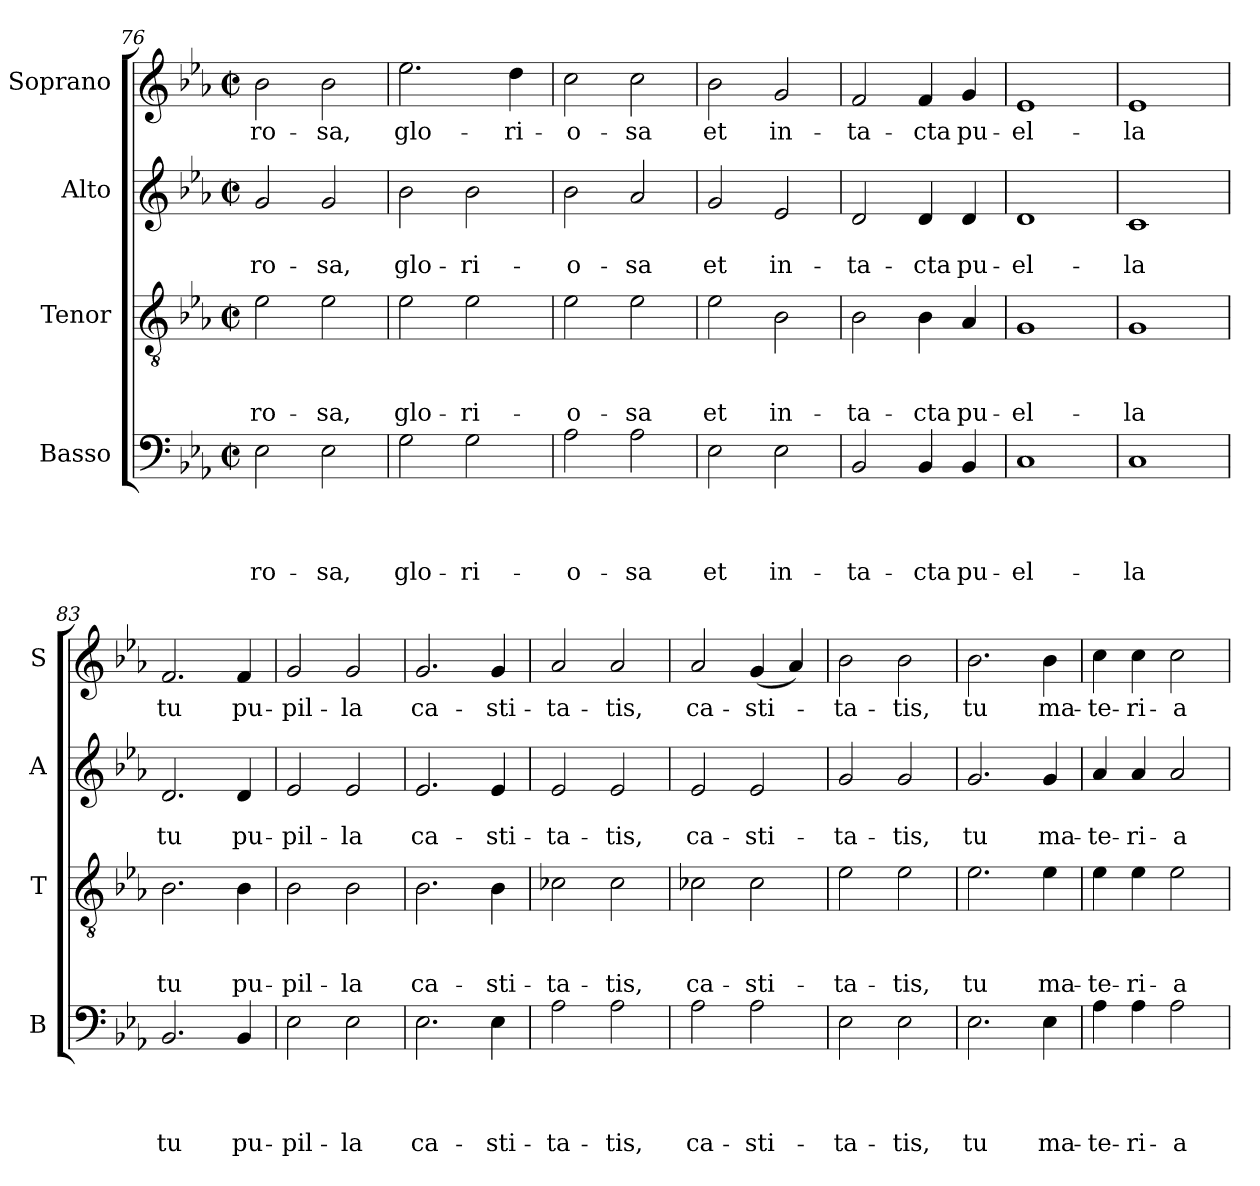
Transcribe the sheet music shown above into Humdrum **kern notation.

**kern	**text	**text	**text	**text	**kern	**text	**text	**text	**kern	**text	**text	**kern	**text
*part4	*part4	*part4	*part4	*part4	*part3	*part3	*part3	*part3	*part2	*part2	*part2	*part1	*part1
*staff4	*staff4	*staff4	*staff4	*staff4	*staff3	*staff3	*staff3	*staff3	*staff2	*staff2	*staff2	*staff1	*staff1
*I"Basso	*	*	*	*	*I"Tenor	*	*	*	*I"Alto	*	*	*I"Soprano	*
*I'B	*	*	*	*	*I'T	*	*	*	*I'A	*	*	*I'S	*
*clefF4	*	*	*	*	*clefGv2	*	*	*	*clefG2	*	*	*clefG2	*
*k[b-e-a-]	*	*	*	*	*k[b-e-a-]	*	*	*	*k[b-e-a-]	*	*	*k[b-e-a-]	*
*E-:	*	*	*	*	*E-:	*	*	*	*E-:	*	*	*E-:	*
*M2/2	*	*	*	*	*M2/2	*	*	*	*M2/2	*	*	*M2/2	*
*met(c|)	*	*	*	*	*met(c|)	*	*	*	*met(c|)	*	*	*met(c|)	*
=76	=76	=76	=76	=76	=76	=76	=76	=76	=76	=76	=76	=76	=76
!	!	!	!	!LO:LY:b	!	!	!	!LO:LY:b	!	!	!LO:LY:b	!	!LO:LY:b
2E-\	.	.	.	-ro-	2e-\	.	.	-ro-	2g/	.	-ro-	2b-\	-ro-
!	!	!	!	!LO:LY:b	!	!	!	!LO:LY:b	!	!	!LO:LY:b	!	!LO:LY:b
2E-\	.	.	.	-sa,	2e-\	.	.	-sa,	2g/	.	-sa,	2b-\	-sa,
=77	=77	=77	=77	=77	=77	=77	=77	=77	=77	=77	=77	=77	=77
!	!	!	!	!LO:LY:b	!	!	!	!LO:LY:b	!	!	!LO:LY:b	!	!LO:LY:b
2G\	.	.	.	glo-	2e-\	.	.	glo-	2b-\	.	glo-	2.ee-\	glo-
!	!	!	!	!LO:LY:b	!	!	!	!LO:LY:b	!	!	!LO:LY:b	!	!
2G\	.	.	.	-ri-	2e-\	.	.	-ri-	2b-\	.	-ri-	.	.
!	!	!	!	!	!	!	!	!	!	!	!	!	!LO:LY:b
.	.	.	.	.	.	.	.	.	.	.	.	4dd\	-ri-
=78	=78	=78	=78	=78	=78	=78	=78	=78	=78	=78	=78	=78	=78
!	!	!	!	!LO:LY:b	!	!	!	!LO:LY:b	!	!	!LO:LY:b	!	!LO:LY:b
2A-\	.	.	.	-o-	2e-\	.	.	-o-	2b-\	.	-o-	2cc\	-o-
!	!	!	!	!LO:LY:b	!	!	!	!LO:LY:b	!	!	!LO:LY:b	!	!LO:LY:b
2A-\	.	.	.	-sa	2e-\	.	.	-sa	2a-/	.	-sa	2cc\	-sa
!!LO:PB:g=z
=79	=79	=79	=79	=79	=79	=79	=79	=79	=79	=79	=79	=79	=79
!	!	!	!	!LO:LY:b	!	!	!	!LO:LY:b	!	!	!LO:LY:b	!	!LO:LY:b
2E-\	.	.	.	et	2e-\	.	.	et	2g/	.	et	2b-\	et
!	!	!	!	!LO:LY:b	!	!	!	!LO:LY:b	!	!	!LO:LY:b	!	!LO:LY:b
2E-\	.	.	.	in-	2B-\	.	.	in-	2e-/	.	in-	2g/	in-
=80	=80	=80	=80	=80	=80	=80	=80	=80	=80	=80	=80	=80	=80
!	!	!	!	!LO:LY:b	!	!	!	!LO:LY:b	!	!	!LO:LY:b	!	!LO:LY:b
2BB-/	.	.	.	-ta-	2B-\	.	.	-ta-	2d/	.	-ta-	2f/	-ta-
!	!	!	!	!LO:LY:b	!	!	!	!LO:LY:b	!	!	!LO:LY:b	!	!LO:LY:b
4BB-/	.	.	.	-cta	4B-\	.	.	-cta	4d/	.	-cta	4f/	-cta
!	!	!	!	!LO:LY:b	!	!	!	!LO:LY:b	!	!	!LO:LY:b	!	!LO:LY:b
4BB-/	.	.	.	pu-	4A-/	.	.	pu-	4d/	.	pu-	4g/	pu-
=81	=81	=81	=81	=81	=81	=81	=81	=81	=81	=81	=81	=81	=81
!	!	!	!	!LO:LY:b	!	!	!	!LO:LY:b	!	!	!LO:LY:b	!	!LO:LY:b
1C	.	.	.	-el-	1G	.	.	-el-	1d	.	-el-	1e-	-el-
=82	=82	=82	=82	=82	=82	=82	=82	=82	=82	=82	=82	=82	=82
!	!	!	!	!LO:LY:b	!	!	!	!LO:LY:b	!	!	!LO:LY:b	!	!LO:LY:b
1C	.	.	.	-la	1G	.	.	-la	1c	.	-la	1e-	-la
=83	=83	=83	=83	=83	=83	=83	=83	=83	=83	=83	=83	=83	=83
!	!	!	!	!LO:LY:b	!	!	!	!LO:LY:b	!	!	!LO:LY:b	!	!LO:LY:b
2.BB-/	.	.	.	tu	2.B-\	.	.	tu	2.d/	.	tu	2.f/	tu
!	!	!	!	!LO:LY:b	!	!	!	!LO:LY:b	!	!	!LO:LY:b	!	!LO:LY:b
4BB-/	.	.	.	pu-	4B-\	.	.	pu-	4d/	.	pu-	4f/	pu-
=84	=84	=84	=84	=84	=84	=84	=84	=84	=84	=84	=84	=84	=84
!	!	!	!	!LO:LY:b	!	!	!	!LO:LY:b	!	!	!LO:LY:b	!	!LO:LY:b
2E-\	.	.	.	-pil-	2B-\	.	.	-pil-	2e-/	.	-pil-	2g/	-pil-
!	!	!	!	!LO:LY:b	!	!	!	!LO:LY:b	!	!	!LO:LY:b	!	!LO:LY:b
2E-\	.	.	.	-la	2B-\	.	.	-la	2e-/	.	-la	2g/	-la
!!LO:LB:g=z
=85	=85	=85	=85	=85	=85	=85	=85	=85	=85	=85	=85	=85	=85
!	!	!	!	!LO:LY:b	!	!	!	!LO:LY:b	!	!	!LO:LY:b	!	!LO:LY:b
2.E-\	.	.	.	ca-	2.B-\	.	.	ca-	2.e-/	.	ca-	2.g/	ca-
!	!	!	!	!LO:LY:b	!	!	!	!LO:LY:b	!	!	!LO:LY:b	!	!LO:LY:b
4E-\	.	.	.	-sti-	4B-\	.	.	-sti-	4e-/	.	-sti-	4g/	-sti-
=86	=86	=86	=86	=86	=86	=86	=86	=86	=86	=86	=86	=86	=86
!	!	!	!	!LO:LY:b	!	!	!	!LO:LY:b	!	!	!LO:LY:b	!	!LO:LY:b
2A-\	.	.	.	-ta-	2c-X\	.	.	-ta-	2e-/	.	-ta-	2a-/	-ta-
!	!	!	!	!LO:LY:b	!	!	!	!LO:LY:b	!	!	!LO:LY:b	!	!LO:LY:b
2A-\	.	.	.	-tis,	2c-\	.	.	-tis,	2e-/	.	-tis,	2a-/	-tis,
=87	=87	=87	=87	=87	=87	=87	=87	=87	=87	=87	=87	=87	=87
!	!	!	!	!LO:LY:b	!	!	!	!LO:LY:b	!	!	!LO:LY:b	!	!LO:LY:b
2A-\	.	.	.	ca-	2c-X\	.	.	ca-	2e-/	.	ca-	2a-/	ca-
!	!	!	!	!LO:LY:b	!	!	!	!LO:LY:b	!	!	!LO:LY:b	!	!LO:LY:b
2A-\	.	.	.	-sti-	2c-\	.	.	-sti-	2e-/	.	-sti-	(<4g/	-sti-
.	.	.	.	.	.	.	.	.	.	.	.	4a-/)	.
=88	=88	=88	=88	=88	=88	=88	=88	=88	=88	=88	=88	=88	=88
!	!	!	!	!LO:LY:b	!	!	!	!LO:LY:b	!	!	!LO:LY:b	!	!LO:LY:b
2E-\	.	.	.	-ta-	2e-\	.	.	-ta-	2g/	.	-ta-	2b-\	-ta-
!	!	!	!	!LO:LY:b	!	!	!	!LO:LY:b	!	!	!LO:LY:b	!	!LO:LY:b
2E-\	.	.	.	-tis,	2e-\	.	.	-tis,	2g/	.	-tis,	2b-\	-tis,
=89	=89	=89	=89	=89	=89	=89	=89	=89	=89	=89	=89	=89	=89
!	!	!	!	!LO:LY:b	!	!	!	!LO:LY:b	!	!	!LO:LY:b	!	!LO:LY:b
2.E-\	.	.	.	tu	2.e-\	.	.	tu	2.g/	.	tu	2.b-\	tu
!	!	!	!	!LO:LY:b	!	!	!	!LO:LY:b	!	!	!LO:LY:b	!	!LO:LY:b
4E-\	.	.	.	ma-	4e-\	.	.	ma-	4g/	.	ma-	4b-\	ma-
=90	=90	=90	=90	=90	=90	=90	=90	=90	=90	=90	=90	=90	=90
!	!	!	!	!LO:LY:b	!	!	!	!LO:LY:b	!	!	!LO:LY:b	!	!LO:LY:b
4A-\	.	.	.	-te-	4e-\	.	.	-te-	4a-/	.	-te-	4cc\	-te-
!	!	!	!	!LO:LY:b	!	!	!	!LO:LY:b	!	!	!LO:LY:b	!	!LO:LY:b
4A-\	.	.	.	-ri-	4e-\	.	.	-ri-	4a-/	.	-ri-	4cc\	-ri-
!	!	!	!	!LO:LY:b	!	!	!	!LO:LY:b	!	!	!LO:LY:b	!	!LO:LY:b
2A-\	.	.	.	-a	2e-\	.	.	-a	2a-/	.	-a	2cc\	-a
=	=	=	=	=	=	=	=	=	=	=	=	=	=
*-	*-	*-	*-	*-	*-	*-	*-	*-	*-	*-	*-	*-	*-
